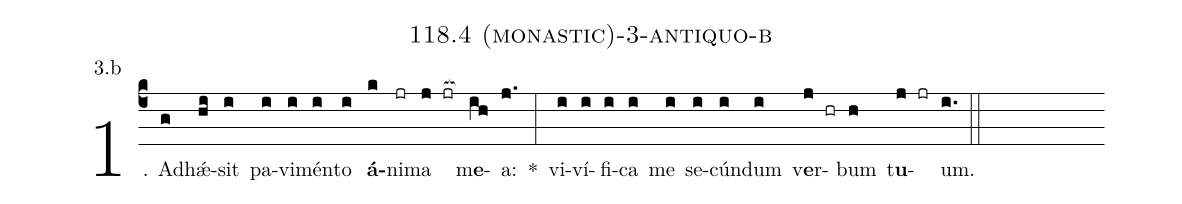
name: 118.4 (monastic)-3-antiquo-b;
annotation: 3.b;
%%
(c4)1. Ad(g)hǽ(hi)sit(i) pa(i)vi(i)mén(i)to(i) <b>á</b>(k)ni(jr)ma(j jr[ocb:1{]) m<b>e</b>(ih[ocb:0}])a:(j.) *(:) vi(i)ví(i)fi(i)ca(i) me(i) se(i)cún(i)dum(i) v<b>e</b>r(j hr)bum(h) t<b>u</b>(j jr)um.(i.) (::)
